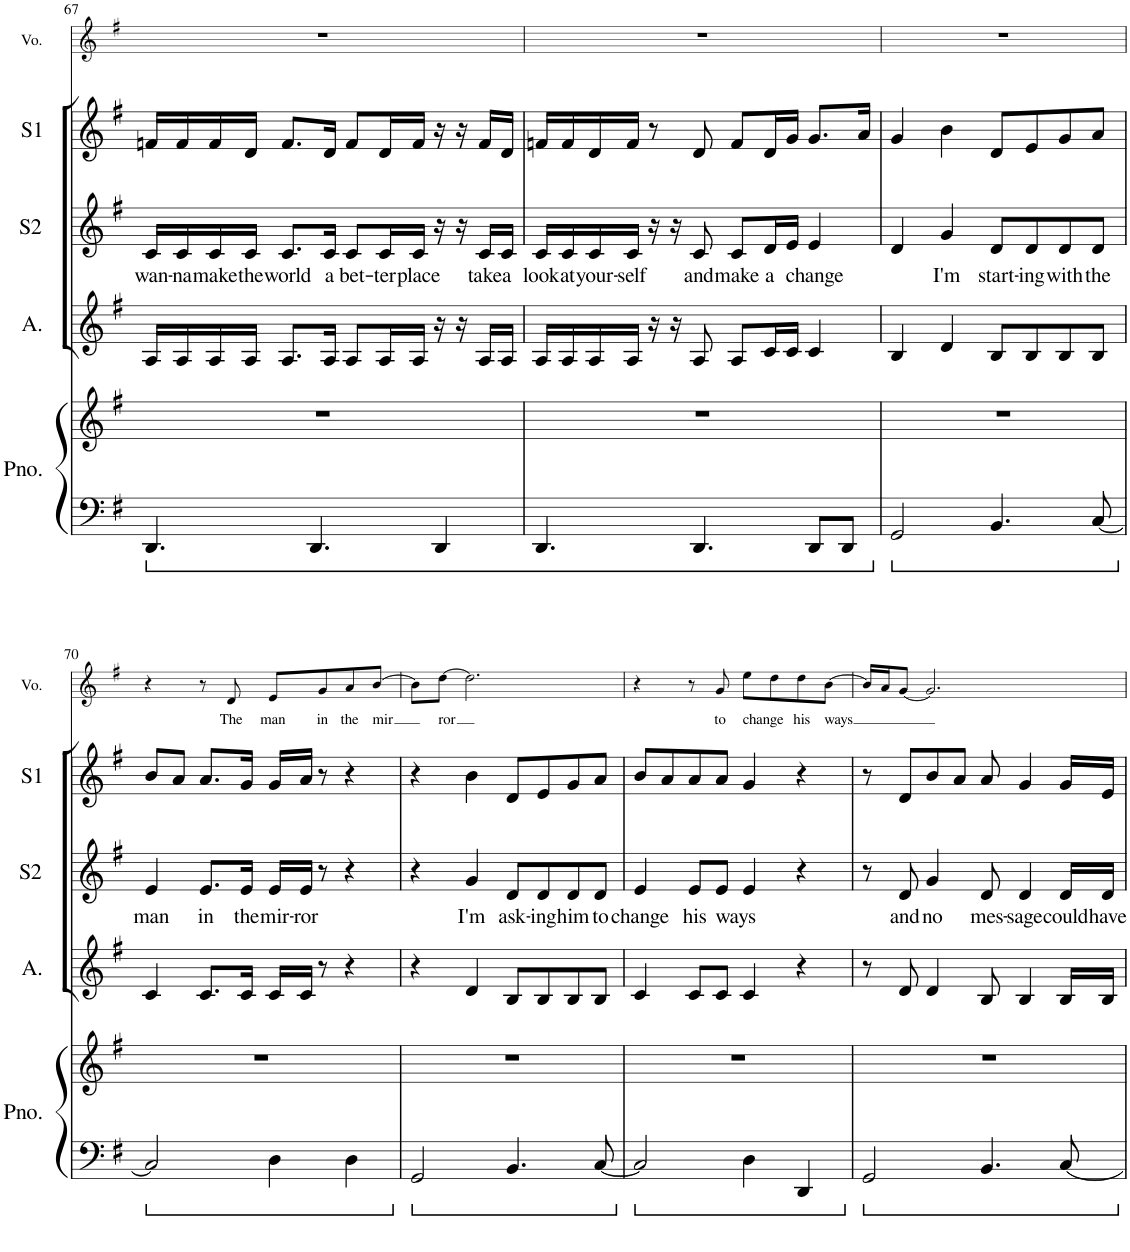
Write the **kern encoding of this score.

**kern	**kern	**kern	**kern	**text	**kern	**kern	**text
*part5	*part5	*part4	*part3	*part3	*part2	*part1	*part1
*staff6	*staff5	*staff4	*staff3	*staff3	*staff2	*staff1	*staff1
*I"Piano	*	*I"Alto	*I"Soprano 2	*	*I"Soprano 1	*I"Voice	*
*I'Pno.	*	*I'A.	*I'S2	*	*I'S1	*I'Vo.	*
!!LO:PB:g=z
*clefF4	*clefG2	*clefG2	*clefG2	*	*clefG2	*clefG2	*
*	*	*Trd1c2	*	*	*	*	*
*k[f#]	*k[f#]	*k[f#]	*k[f#]	*	*k[f#]	*k[f#]	*
*G:	*G:	*G:	*G:	*	*G:	*G:	*
*M4/4	*M4/4	*M4/4	*M4/4	*	*M4/4	*M4/4	*
=67	=67	=67	=67	=67	=67	=67	=67
!	!	!	!	!LO:LY:b	!	!	!
4.DD/	1r	16A/LL	16c/LL	wan-	16fn/LL	1r	.
!	!	!	!	!LO:LY:b	!	!	!
.	.	16A/	16c/	-na	16f/	.	.
!	!	!	!	!LO:LY:b	!	!	!
.	.	16A/	16c/	make	16f/	.	.
!	!	!	!	!LO:LY:b	!	!	!
.	.	16A/JJ	16c/JJ	the	16d/JJ	.	.
!	!	!	!	!LO:LY:b	!	!	!
.	.	8.A/L	8.c/L	world	8.f/L	.	.
4.DD/	.	.	.	.	.	.	.
!	!	!	!	!LO:LY:b	!	!	!
.	.	16A/Jk	16c/Jk	a	16d/Jk	.	.
!	!	!	!	!LO:LY:b	!	!	!
.	.	8A/L	8c/L	bet-	8f/L	.	.
!	!	!	!	!LO:LY:b	!	!	!
.	.	16A/L	16c/L	-ter	16d/L	.	.
!	!	!	!	!LO:LY:b	!	!	!
.	.	16A/JJ	16c/JJ	place	16f/JJ	.	.
4DD/	.	16r	16r	.	16r	.	.
.	.	16r	16r	.	16r	.	.
!	!	!	!	!LO:LY:b	!	!	!
.	.	16A/LL	16c/LL	take	16f/LL	.	.
!	!	!	!	!LO:LY:b	!	!	!
.	.	16A/JJ	16c/JJ	a	16d/JJ	.	.
=68	=68	=68	=68	=68	=68	=68	=68
!	!	!	!	!LO:LY:b	!	!	!
4.DD/	1r	16A/LL	16c/LL	look	16fn/LL	1r	.
!	!	!	!	!LO:LY:b	!	!	!
.	.	16A/	16c/	at	16f/	.	.
!	!	!	!	!LO:LY:b	!	!	!
.	.	16A/	16c/	your-	16d/	.	.
!	!	!	!	!LO:LY:b	!	!	!
.	.	16A/JJ	16c/JJ	-self	16f/JJ	.	.
.	.	16r	16r	.	8r	.	.
.	.	16r	16r	.	.	.	.
!	!	!	!	!LO:LY:b	!	!	!
4.DD/	.	8A/	8c/	and	8d/	.	.
!	!	!	!	!LO:LY:b	!	!	!
.	.	8A/L	8c/L	make	8f/L	.	.
!	!	!	!	!LO:LY:b	!	!	!
.	.	16c/L	16d/L	a	16d/L	.	.
!	!	!	!	!LO:LY:b	!	!	!
.	.	16c/JJ	16e/JJ	change	16g/JJ	.	.
8DD/L	.	4c/	4e/	.	8.g/L	.	.
8DD/J	.	.	.	.	.	.	.
.	.	.	.	.	16a/Jk	.	.
=69	=69	=69	=69	=69	=69	=69	=69
2GG/	1r	4B/	4d/	.	4g/	1r	.
!	!	!	!	!LO:LY:b	!	!	!
.	.	4d/	4g/	I'm	4b\	.	.
!	!	!	!	!LO:LY:b	!	!	!
4.BB/	.	8B/L	8d/L	start-	8d/L	.	.
!	!	!	!	!LO:LY:b	!	!	!
.	.	8B/	8d/	-ing	8e/	.	.
!	!	!	!	!LO:LY:b	!	!	!
.	.	8B/	8d/	with	8g/	.	.
!	!	!	!	!LO:LY:b	!	!	!
[8C/	.	8B/J	8d/J	the	8a/J	.	.
!!LO:LB:g=z
=70	=70	=70	=70	=70	=70	=70	=70
!	!	!	!	!LO:LY:b	!	!	!
2C/]	1r	4c/	4e/	man	8b/L	4r	.
.	.	.	.	.	8a/J	.	.
!	!	!	!	!LO:LY:b	!	!	!
.	.	8.c/L	8.e/L	in	8.a/L	8r	.
!	!	!	!	!	!	!	!LO:LY:b
.	.	.	.	.	.	8d/	The
!	!	!	!	!LO:LY:b	!	!	!
.	.	16c/Jk	16e/Jk	the	16g/Jk	.	.
!	!	!	!	!LO:LY:b	!	!	!LO:LY:b
4D\	.	16c/LL	16e/LL	mir-	16g/LL	8e/L	man
!	!	!	!	!LO:LY:b	!	!	!
.	.	16c/JJ	16e/JJ	-ror	16a/JJ	.	.
!	!	!	!	!	!	!	!LO:LY:b
.	.	8r	8r	.	8r	8g/	in
!	!	!	!	!	!	!	!LO:LY:b
4D\	.	4r	4r	.	4r	8a/	the
!	!	!	!	!	!	!	!LO:LY:b
.	.	.	.	.	.	[8b/J	mir
=71	=71	=71	=71	=71	=71	=71	=71
2GG/	1r	4r	4r	.	4r	8b\L]	.
!	!	!	!	!	!	!	!LO:LY:b
.	.	.	.	.	.	[8dd\J	ror
!	!	!	!	!LO:LY:b	!	!	!
.	.	4d/	4g/	I'm	4b\	2.dd\]	.
!	!	!	!	!LO:LY:b	!	!	!
4.BB/	.	8B/L	8d/L	ask-	8d/L	.	.
!	!	!	!	!LO:LY:b	!	!	!
.	.	8B/	8d/	-ing	8e/	.	.
!	!	!	!	!LO:LY:b	!	!	!
.	.	8B/	8d/	him	8g/	.	.
!	!	!	!	!LO:LY:b	!	!	!
[8C/	.	8B/J	8d/J	to	8a/J	.	.
=72	=72	=72	=72	=72	=72	=72	=72
!	!	!	!	!LO:LY:b	!	!	!
2C/]	1r	4c/	4e/	change	8b/L	4r	.
.	.	.	.	.	8a/	.	.
!	!	!	!	!LO:LY:b	!	!	!
.	.	8c/L	8e/L	his	8a/	8r	.
!	!	!	!	!LO:LY:b	!	!	!LO:LY:b
.	.	8c/J	8e/J	ways	8a/J	8g/	to
!	!	!	!	!	!	!	!LO:LY:b
4D\	.	4c/	4e/	.	4g/	8ee\L	change
.	.	.	.	.	.	8dd\	.
!	!	!	!	!	!	!	!LO:LY:b
4DD/	.	4r	4r	.	4r	8dd\	his
!	!	!	!	!	!	!	!LO:LY:b
.	.	.	.	.	.	[8b\J	ways
=73	=73	=73	=73	=73	=73	=73	=73
2GG/	1r	8r	8r	.	8r	16b/LL]	.
.	.	.	.	.	.	16a/J	.
!	!	!	!	!LO:LY:b	!	!	!
.	.	8d/	8d/	and	8d/L	[8g/J	.
!	!	!	!	!LO:LY:b	!	!	!
.	.	4d/	4g/	no	8b/	2.g/]	.
.	.	.	.	.	8a/J	.	.
!	!	!	!	!LO:LY:b	!	!	!
4.BB/	.	8B/	8d/	mes-	8a/	.	.
!	!	!	!	!LO:LY:b	!	!	!
.	.	4B/	4d/	-sage	4g/	.	.
!	!	!	!	!LO:LY:b	!	!	!
[8C/	.	16B/LL	16d/LL	could	16g/LL	.	.
!	!	!	!	!LO:LY:b	!	!	!
.	.	16B/JJ	16d/JJ	have	16e/JJ	.	.
=	=	=	=	=	=	=	=
*-	*-	*-	*-	*-	*-	*-	*-
